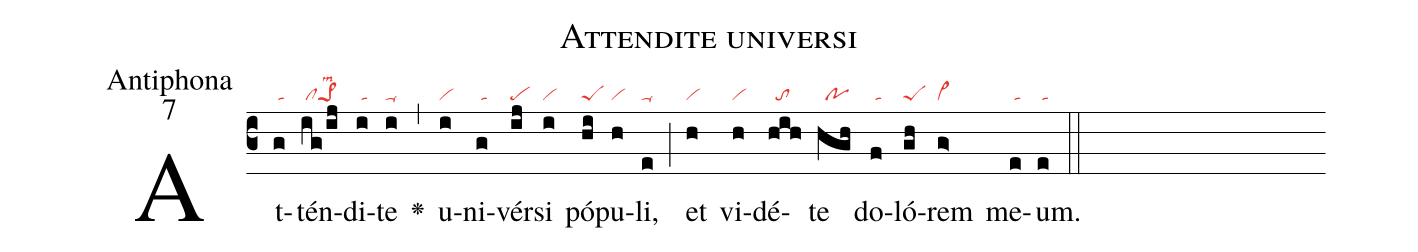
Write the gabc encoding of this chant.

name:Attendite universi;
office-part:Antiphona;
mode:7;
nabc-lines:1;
%%
(c3) At(g|/ta)tén(ig/ij|/clpe>1lsm2)di(i|/ta)te(i|ta-) <v>\greheightstar</v>(,)
u(i|vi)ni(g|/ta)vér(ij|pe)si(i|vi) pó(hi|peS)pu(h|vi)li,(e|ta-) (;)
et(h|vi) vi(h|vi)dé(hih|//to)te(hgh|//po) do(f|/ta)ló(gh|peS)rem(g>|vi>) me(e|/ta)um.(e|/ta) (::)
